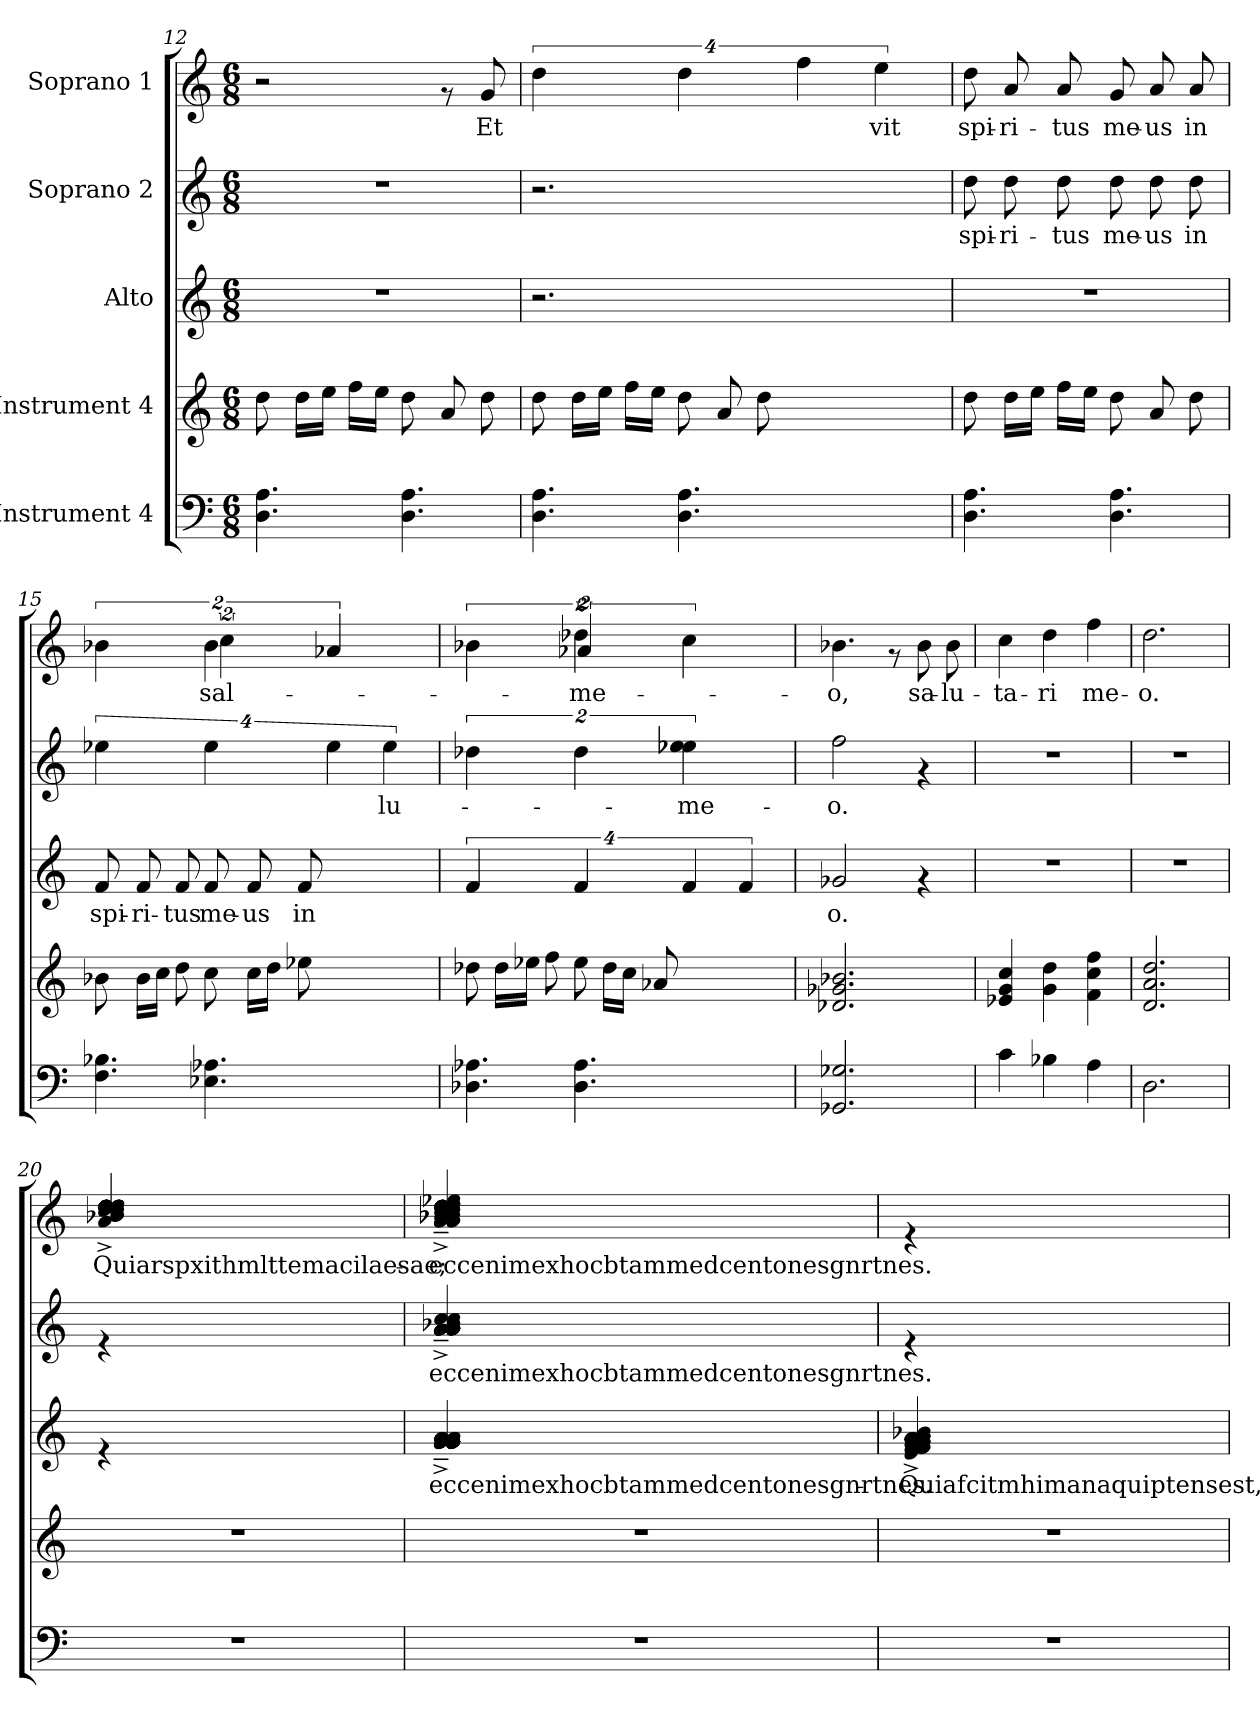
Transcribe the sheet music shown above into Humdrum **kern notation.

**kern	**kern	**kern	**text	**kern	**text	**kern	**text
*part5	*part4	*part3	*part3	*part2	*part2	*part1	*part1
*staff5	*staff4	*staff3	*staff3	*staff2	*staff2	*staff1	*staff1
*I"Instrument 4	*I"Instrument 4	*I"Alto	*	*I"Soprano 2	*	*I"Soprano 1	*
!!LO:PB:g=z
*clefF4	*clefG2	*clefG2	*	*clefG2	*	*clefG2	*
*k[]	*k[]	*k[]	*	*k[]	*	*k[]	*
*C:	*C:	*C:	*	*C:	*	*C:	*
*M6/8	*M6/8	*M6/8	*	*M6/8	*	*M6/8	*
=12	=12	=12	=12	=12	=12	=12	=12
4.A\ 4.D\	8dd\	2.r	.	2.r	.	2r	.
.	16dd\L	.	.	.	.	.	.
.	16ee\J	.	.	.	.	.	.
.	16ff\L	.	.	.	.	.	.
.	16ee\J	.	.	.	.	.	.
4.A\ 4.D\	8dd\	.	.	.	.	.	.
.	8a/	.	.	.	.	8rf	.
!	!	!	!	!	!	!	!LO:LY:b:cj
.	8dd\	.	.	.	.	8g/	Et
=13	=13	=13	=13	=13	=13	=13	=13
4.A\ 4.D\	8dd\	2.r	.	2.r	.	8%3dd\	.
.	16dd\L	.	.	.	.	.	.
.	16ee\J	.	.	.	.	.	.
.	16ff\L	.	.	.	.	.	.
.	16ee\J	.	.	.	.	.	.
4.A\ 4.D\	8dd\	.	.	.	.	8%3dd\	.
.	8a/	.	.	.	.	.	.
.	8dd\	.	.	.	.	.	.
2.ryy	2.ryy	2.ryy	.	2.ryy	.	8%3ff\	.
!	!	!	!	!	!	!	!LO:LY:b:cj
.	.	.	.	.	.	8%3ee\	vit
=14	=14	=14	=14	=14	=14	=14	=14
!	!	!	!	!	!LO:LY:b:cj	!	!LO:LY:b:cj
4.A\ 4.D\	8dd\	2.r	.	8dd\	spi-	8dd\	spi-
!	!	!	!	!	!LO:LY:b:cj	!	!LO:LY:b:cj
.	16dd\L	.	.	8dd\	-ri-	8a/	-ri-
.	16ee\J	.	.	.	.	.	.
!	!	!	!	!	!LO:LY:b:cj	!	!LO:LY:b:cj
.	16ff\L	.	.	8dd\	-tus	8a/	-tus
.	16ee\J	.	.	.	.	.	.
!	!	!	!	!	!LO:LY:b:cj	!	!LO:LY:b:cj
4.A\ 4.D\	8dd\	.	.	8dd\	me-	8g/	me-
!	!	!	!	!	!LO:LY:b:cj	!	!LO:LY:b:cj
.	8a/	.	.	8dd\	-us	8a/	-us
!	!	!	!	!	!LO:LY:b:cj	!	!LO:LY:b:cj
.	8dd\	.	.	8dd\	in	8a/	in
=15	=15	=15	=15	=15	=15	=15	=15
!	!	!	!LO:LY:b:cj	!	!	!	!
*	*	*	*	*	*	*^	*
4.F\ 4.B-X\	8b-X\	8f/	spi-	8%3ee-X\	.	8%3b-X\	4.ryy	.
!	!	!	!LO:LY:b:cj	!	!	!	!	!
.	16b-\L	8f/	-ri-	.	.	.	.	.
.	16cc\J	.	.	.	.	.	.	.
!	!	!	!LO:LY:b:cj	!	!	!	!	!
.	8dd\	8f/	-tus	.	.	.	.	.
!	!	!	!LO:LY:b:cj	!	!	!	!	!LO:LY:b:cj
4.E-X\ 4.A-X\	8cc\	8f/	me-	8%3ee-\	.	8%3b-\	8%3cc\	sal-
!	!	!	!LO:LY:b:cj	!	!	!	!	!
.	16cc\L	8f/	-us	.	.	.	.	.
.	16dd\J	.	.	.	.	.	.	.
!	!	!	!LO:LY:b:cj	!	!	!	!	!
.	8ee-X\	8f/	in	.	.	.	.	.
2.ryy	2.ryy	2.ryy	.	8%3ee-\	.	8%3a-X/	4.ryy	.
!	!	!	!	!	!LO:LY:b:cj	!	!	!
.	.	.	.	8%3ee-\	lu-	4.ryy	4.ryy	.
!!LO:LB:g=z	!!
=16	=16	=16	=16	=16	=16	=16	=16	=16
4.D-X\ 4.A-X\	8dd-X\	8%3f/	.	8%3dd-X\	.	8%3b-X\	4.ryy	.
.	16dd-\L	.	.	.	.	.	.	.
.	16ee-X\J	.	.	.	.	.	.	.
.	8ff\	.	.	.	.	.	.	.
!	!	!	!	!	!	!	!	!LO:LY:b:cj
4.D-\ 4.A-\	8ee-\	8%3f/	.	8%3dd-\	.	8%3dd-X\	8%3a-X/	-me-
.	16dd-\L	.	.	.	.	.	.	.
.	16cc\J	.	.	.	.	.	.	.
.	8a-X/	.	.	.	.	.	.	.
!	!	!	!	!	!LO:LY:b:cj	!	!	!
2.ryy	2.ryy	8%3f/	.	8%3ee-X\ 8%3ee-\	-me-	8%3cc\	4.ryy	.
!	!	!	!LO:LY:b:cj	!	!	!	!	!
.	.	8%3f/	-	4.ryy	.	4.ryy	4.ryy	.
=17	=17	=17	=17	=17	=17	=17	=17	=17
!	!	!	!LO:LY:b:cj	!	!LO:LY:b:cj	!	!	!LO:LY:b:cj
*	*	*	*	*	*	*v	*v	*
2.G-X/ 2.GG-X/	2.g-X/ 2.d-X/ 2.b-X/	2g-X/	-o.	2ff\	-o.	4.b-X\	-o,
.	.	.	.	.	.	8rf	.
!	!	!	!	!	!	!	!LO:LY:b:cj
.	.	4rf	.	4rf	.	8b-\	sa-
!	!	!	!	!	!	!	!LO:LY:b:cj
.	.	.	.	.	.	8b-\	-lu-
=18	=18	=18	=18	=18	=18	=18	=18
!	!	!	!	!	!	!	!LO:LY:b:cj
4c\	4g/ 4e-X/ 4cc/	2.r	.	2.r	.	4cc\	-ta-
!	!	!	!	!	!	!	!LO:LY:b:cj
4B-X\	4g\ 4dd\	.	.	.	.	4dd\	-ri
!	!	!	!	!	!	!	!LO:LY:b:cj
4A\	4ff\ 4cc\ 4f\	.	.	.	.	4ff\	me-
=19	=19	=19	=19	=19	=19	=19	=19
!	!	!	!	!	!	!	!LO:LY:b:cj
2.D\	2.a/ 2.d/ 2.dd/	2.r	.	2.r	.	2.dd\	-o.
!!LO:PB:g=z
=20	=20	=20	=20	=20	=20	=20	=20
!	!	!	!	!	!	!	!LO:LY:b:cj
2.r	2.r	4re	.	4re	.	4dd/^> 4dd/^> 4dd/^> 4dd/^> 4dd/^> 4dd/^> 4dd/^> 4dd/^> 4dd/^> 4dd/^> 4dd/^> 4cc/^> 4cc/^> 4b-X/^> 4a/^>	Quiarspxithmlttemacilaesae;-
.	.	2ryy	.	2ryy	.	2ryy	.
!!LO:LB:g=z
=21	=21	=21	=21	=21	=21	=21	=21
!	!	!	!LO:LY:b:cj	!	!LO:LY:b:cj	!	!LO:LY:b:cj
2.r	2.r	4a/^<~< 4a/^<~< 4a/^<~< 4a/^<~< 4a/^<~< 4a/^<~< 4g/^<~< 4g/^<~< 4g/^<~< 4g/^<~< 4g/^<~< 4g/^<~< 4g/^<~< 4g/^<~< 4g/^<~< 4g/^<~< 4g/^<~< 4g/^<~< 4g/^<~< 4a/^<~<	eccenimexhocbtammedcentonesgnrtnes.-	4cc/^<~> 4b-X/^<~> 4a/^<~> 4a/^<~> 4a/^<~> 4a/^<~> 4a/^<~> 4a/^<~> 4a/^<~> 4a/^<~> 4a/^<~> 4a/^<~> 4a/^<~> 4a/^<~> 4a/^<~> 4a/^<~> 4a/^<~> 4a/^<~> 4a/^<~> 4cc/^<~>	eccenimexhocbtammedcentonesgnrtnes.-	4ee-X/^>~> 4dd/^>~> 4dd/^>~> 4dd/^>~> 4dd/^>~> 4dd/^>~> 4dd/^>~> 4dd/^>~> 4dd/^>~> 4cc/^>~> 4cc/^>~> 4cc/^>~> 4b-X/^>~> 4b-X/^>~> 4a/^>~> 4a/^>~> 4a/^>~> 4a/^>~> 4a/^>~> 4dd/^>~>	-eccenimexhocbtammedcentonesgnrtnes.-
.	.	2ryy	.	2ryy	.	2ryy	.
!!LO:LB:g=z
=22	=22	=22	=22	=22	=22	=22	=22
!	!	!	!LO:LY:b:cj	!	!	!	!
2.r	2.r	4b-X/^< 4a/^< 4a/^< 4a/^< 4a/^< 4g/^< 4g/^< 4g/^< 4f/^< 4f/^< 4e/^< 4a/^<	-Quiafcitmhimanaquiptensest,-	4re	.	4re	.
.	.	2ryy	.	2ryy	.	2ryy	.
=	=	=	=	=	=	=	=
*-	*-	*-	*-	*-	*-	*-	*-
